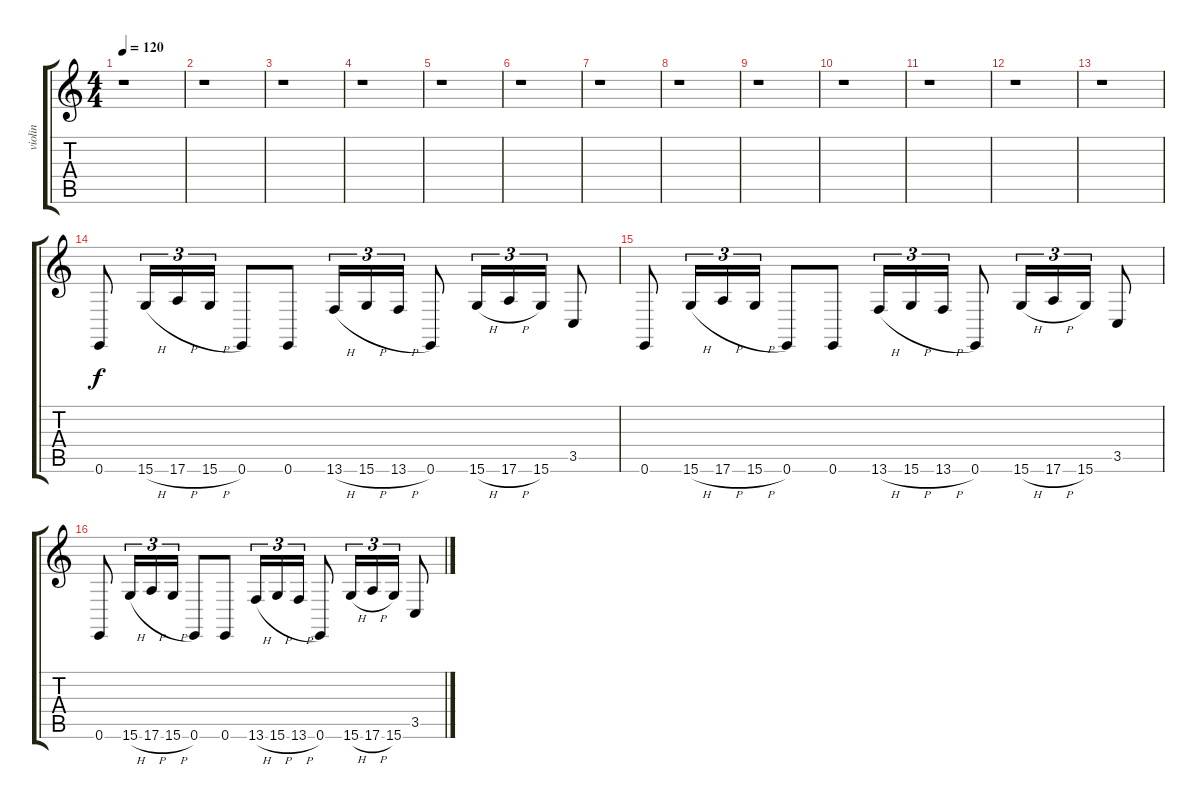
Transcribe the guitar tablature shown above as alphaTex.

\track ("violin" "violin") {instrument violin}
\staff {score tabs}
\tuning (E4 B3 G3 D3 A2 E2) {hide}
\ts (4 4)
\tempo 120
\clef g2
\ks c
r.1{dy f instrument violin} |
r.1 |
r.1 |
r.1 |
r.1 |
r.1 |
r.1 |
r.1 |
r.1 |
r.1 |
r.1 |
r.1 |
r.1 |
0.6.8 15.6{h}.16{tu (3 2)} 17.6{h}.16{tu (3 2)} 15.6{h}.16{tu (3 2)} 0.6.8 0.6.8 13.6{h}.16{tu (3 2)} 15.6{h}.16{tu (3 2)} 13.6{h}.16{tu (3 2)} 0.6.8 15.6{h}.16{tu (3 2)} 17.6{h}.16{tu (3 2)} 15.6.16{tu (3 2)} 3.5.8 |
0.6.8 15.6{h}.16{tu (3 2)} 17.6{h}.16{tu (3 2)} 15.6{h}.16{tu (3 2)} 0.6.8 0.6.8 13.6{h}.16{tu (3 2)} 15.6{h}.16{tu (3 2)} 13.6{h}.16{tu (3 2)} 0.6.8 15.6{h}.16{tu (3 2)} 17.6{h}.16{tu (3 2)} 15.6.16{tu (3 2)} 3.5.8 |
0.6.8 15.6{h}.16{tu (3 2)} 17.6{h}.16{tu (3 2)} 15.6{h}.16{tu (3 2)} 0.6.8 0.6.8 13.6{h}.16{tu (3 2)} 15.6{h}.16{tu (3 2)} 13.6{h}.16{tu (3 2)} 0.6.8 15.6{h}.16{tu (3 2)} 17.6{h}.16{tu (3 2)} 15.6.16{tu (3 2)} 3.5.8
